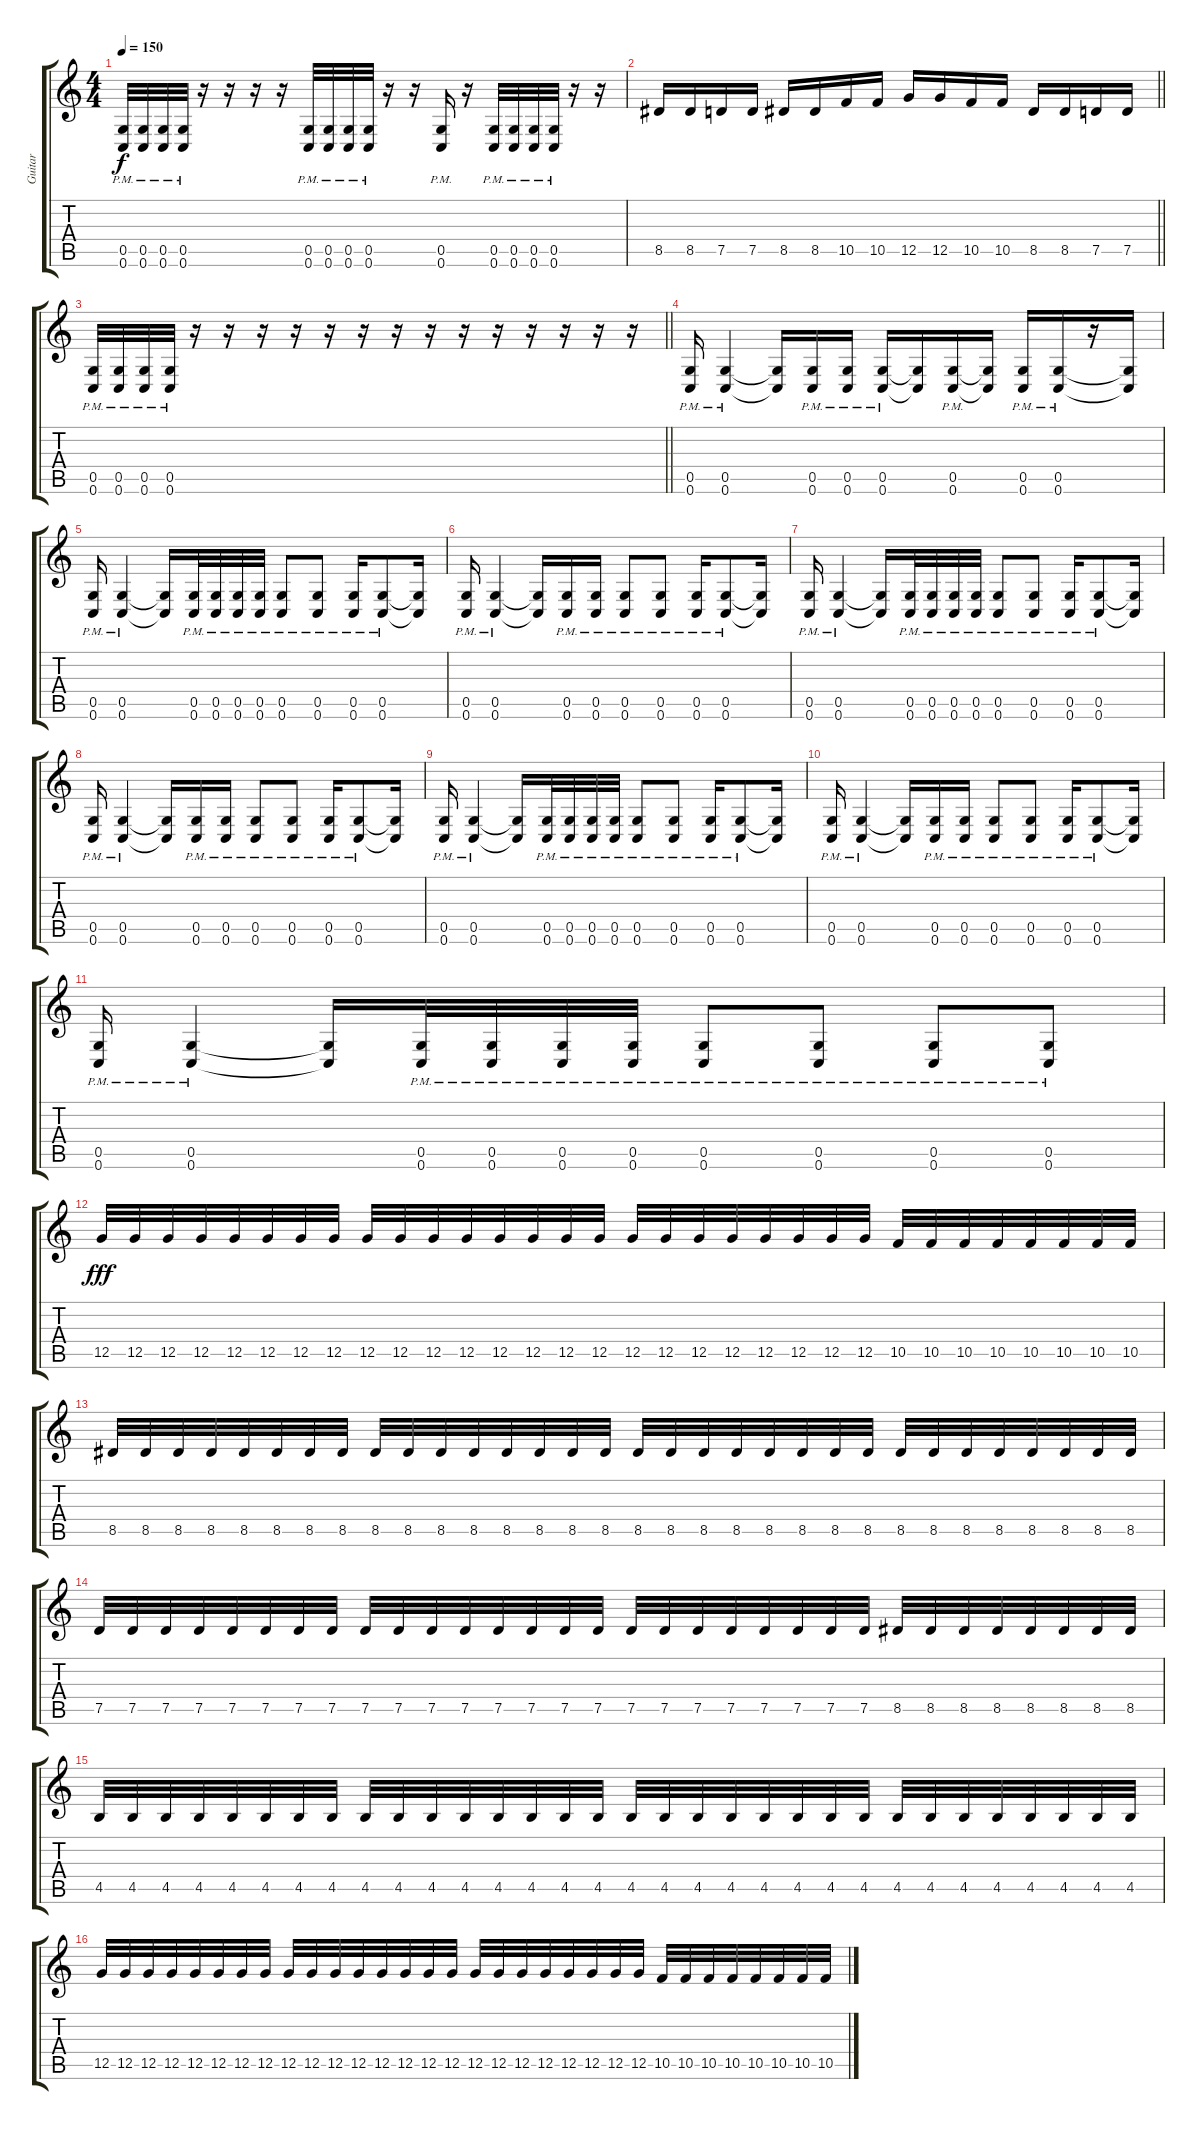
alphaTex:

\track ("Guitar" "Guitar") {instrument distortionguitar}
\staff {score tabs}
\tuning (D4 A3 F3 C3 G2 C2) {hide}
\ts (4 4)
\tempo 150
\clef g2
\ks c
(0.5{pm} 0.6{pm}).32{dy f} (0.5{pm} 0.6{pm}).32 (0.5{pm} 0.6{pm}).32 (0.5{pm} 0.6{pm}).32 r.16 r.16 r.16 r.16 (0.5{pm} 0.6{pm}).32 (0.5{pm} 0.6{pm}).32 (0.5{pm} 0.6{pm}).32 (0.5{pm} 0.6{pm}).32 r.16 r.16 (0.5{pm} 0.6{pm}).16 r.16 (0.5{pm} 0.6{pm}).32 (0.5{pm} 0.6{pm}).32 (0.5{pm} 0.6{pm}).32 (0.5{pm} 0.6{pm}).32 r.16 r.16 |
\barLineRight lightlight
8.5.16 8.5.16 7.5.16 7.5.16 8.5.16 8.5.16 10.5.16 10.5.16 12.5.16 12.5.16 10.5.16 10.5.16 8.5.16 8.5.16 7.5.16 7.5.16 |
\section ("" "")
\barLineRight lightlight
(0.5{pm} 0.6{pm}).32 (0.5{pm} 0.6{pm}).32 (0.5{pm} 0.6{pm}).32 (0.5{pm} 0.6{pm}).32 r.16 r.16 r.16 r.16 r.16 r.16 r.16 r.16 r.16 r.16 r.16 r.16 r.16 r.16 |
\section ("" "")
(0.5{pm} 0.6{pm}).16 (0.5{pm} 0.6{pm}).4 (0.5{t} 0.6{t}).16 (0.5{pm} 0.6{pm}).16 (0.5{pm} 0.6{pm}).16 (0.5{pm} 0.6{pm}).16 (0.5{t} 0.6{t}).16 (0.5{pm} 0.6{pm}).16 (0.5{t} 0.6{t}).16 (0.5{pm} 0.6{pm}).16 (0.5{pm} 0.6{pm}).16 r.16 (0.5{t} 0.6{t}).16 |
(0.5{pm} 0.6{pm}).16 (0.5{pm} 0.6{pm}).4 (0.5{t} 0.6{t}).16 (0.5{pm} 0.6{pm}).32 (0.5{pm} 0.6{pm}).32 (0.5{pm} 0.6{pm}).32 (0.5{pm} 0.6{pm}).32 (0.5{pm} 0.6{pm}).8 (0.5{pm} 0.6{pm}).8 (0.5{pm} 0.6{pm}).16 (0.5{pm} 0.6{pm}).8 (0.5{t} 0.6{t}).16 |
(0.5{pm} 0.6{pm}).16 (0.5{pm} 0.6{pm}).4 (0.5{t} 0.6{t}).16 (0.5{pm} 0.6{pm}).16 (0.5{pm} 0.6{pm}).16 (0.5{pm} 0.6{pm}).8 (0.5{pm} 0.6{pm}).8 (0.5{pm} 0.6{pm}).16 (0.5{pm} 0.6{pm}).8 (0.5{t} 0.6{t}).16 |
(0.5{pm} 0.6{pm}).16 (0.5{pm} 0.6{pm}).4 (0.5{t} 0.6{t}).16 (0.5{pm} 0.6{pm}).32 (0.5{pm} 0.6{pm}).32 (0.5{pm} 0.6{pm}).32 (0.5{pm} 0.6{pm}).32 (0.5{pm} 0.6{pm}).8 (0.5{pm} 0.6{pm}).8 (0.5{pm} 0.6{pm}).16 (0.5{pm} 0.6{pm}).8 (0.5{t} 0.6{t}).16 |
(0.5{pm} 0.6{pm}).16 (0.5{pm} 0.6{pm}).4 (0.5{t} 0.6{t}).16 (0.5{pm} 0.6{pm}).16 (0.5{pm} 0.6{pm}).16 (0.5{pm} 0.6{pm}).8 (0.5{pm} 0.6{pm}).8 (0.5{pm} 0.6{pm}).16 (0.5{pm} 0.6{pm}).8 (0.5{t} 0.6{t}).16 |
(0.5{pm} 0.6{pm}).16 (0.5{pm} 0.6{pm}).4 (0.5{t} 0.6{t}).16 (0.5{pm} 0.6{pm}).32 (0.5{pm} 0.6{pm}).32 (0.5{pm} 0.6{pm}).32 (0.5{pm} 0.6{pm}).32 (0.5{pm} 0.6{pm}).8 (0.5{pm} 0.6{pm}).8 (0.5{pm} 0.6{pm}).16 (0.5{pm} 0.6{pm}).8 (0.5{t} 0.6{t}).16 |
(0.5{pm} 0.6{pm}).16 (0.5{pm} 0.6{pm}).4 (0.5{t} 0.6{t}).16 (0.5{pm} 0.6{pm}).16 (0.5{pm} 0.6{pm}).16 (0.5{pm} 0.6{pm}).8 (0.5{pm} 0.6{pm}).8 (0.5{pm} 0.6{pm}).16 (0.5{pm} 0.6{pm}).8 (0.5{t} 0.6{t}).16 |
(0.5{pm} 0.6{pm}).16 (0.5{pm} 0.6{pm}).4 (0.5{t} 0.6{t}).16 (0.5{pm} 0.6{pm}).32 (0.5{pm} 0.6{pm}).32 (0.5{pm} 0.6{pm}).32 (0.5{pm} 0.6{pm}).32 (0.5{pm} 0.6{pm}).8 (0.5{pm} 0.6{pm}).8 (0.5{pm} 0.6{pm}).8 (0.5{pm} 0.6{pm}).8 |
12.5.32{dy fff} 12.5.32 12.5.32 12.5.32 12.5.32 12.5.32 12.5.32 12.5.32 12.5.32 12.5.32 12.5.32 12.5.32 12.5.32 12.5.32 12.5.32 12.5.32 12.5.32 12.5.32 12.5.32 12.5.32 12.5.32 12.5.32 12.5.32 12.5.32 10.5.32 10.5.32 10.5.32 10.5.32 10.5.32 10.5.32 10.5.32 10.5.32 |
8.5.32 8.5.32 8.5.32 8.5.32 8.5.32 8.5.32 8.5.32 8.5.32 8.5.32 8.5.32 8.5.32 8.5.32 8.5.32 8.5.32 8.5.32 8.5.32 8.5.32 8.5.32 8.5.32 8.5.32 8.5.32 8.5.32 8.5.32 8.5.32 8.5.32 8.5.32 8.5.32 8.5.32 8.5.32 8.5.32 8.5.32 8.5.32 |
7.5.32 7.5.32 7.5.32 7.5.32 7.5.32 7.5.32 7.5.32 7.5.32 7.5.32 7.5.32 7.5.32 7.5.32 7.5.32 7.5.32 7.5.32 7.5.32 7.5.32 7.5.32 7.5.32 7.5.32 7.5.32 7.5.32 7.5.32 7.5.32 8.5.32 8.5.32 8.5.32 8.5.32 8.5.32 8.5.32 8.5.32 8.5.32 |
4.5.32 4.5.32 4.5.32 4.5.32 4.5.32 4.5.32 4.5.32 4.5.32 4.5.32 4.5.32 4.5.32 4.5.32 4.5.32 4.5.32 4.5.32 4.5.32 4.5.32 4.5.32 4.5.32 4.5.32 4.5.32 4.5.32 4.5.32 4.5.32 4.5.32 4.5.32 4.5.32 4.5.32 4.5.32 4.5.32 4.5.32 4.5.32 |
12.5.32 12.5.32 12.5.32 12.5.32 12.5.32 12.5.32 12.5.32 12.5.32 12.5.32 12.5.32 12.5.32 12.5.32 12.5.32 12.5.32 12.5.32 12.5.32 12.5.32 12.5.32 12.5.32 12.5.32 12.5.32 12.5.32 12.5.32 12.5.32 10.5.32 10.5.32 10.5.32 10.5.32 10.5.32 10.5.32 10.5.32 10.5.32
